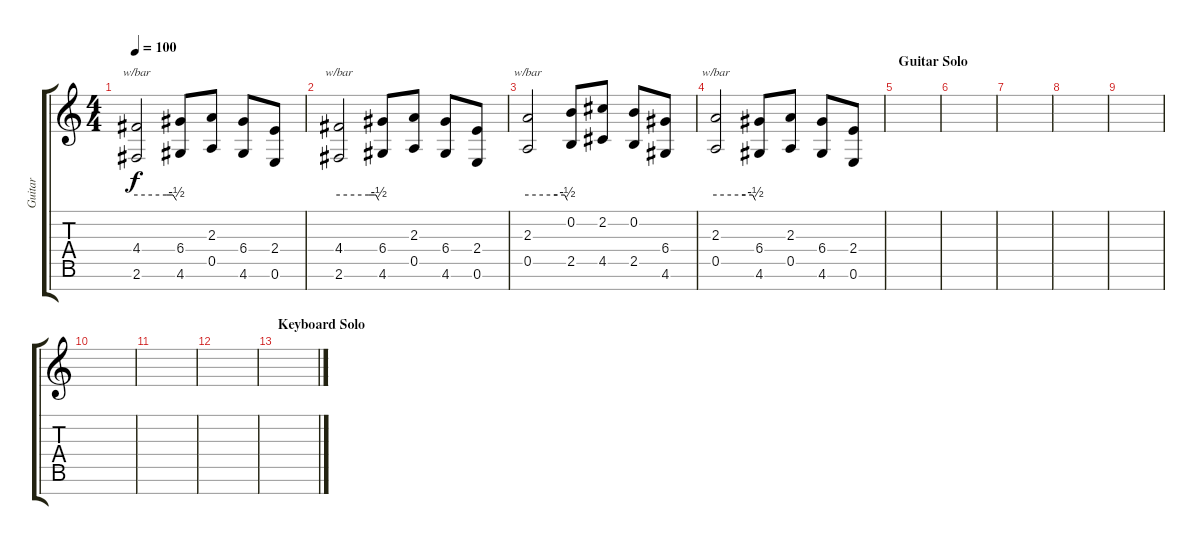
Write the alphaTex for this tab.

\track ("Guitar" "Guitar") {instrument distortionguitar}
\staff {score tabs}
\tuning (E4 B3 G3 D3 A2 E2 B1) {hide}
\ts (4 4)
\tempo 100
\clef g2
\ks c
(4.4 2.6).2{tbe (custom default 0 0 45 0 52 0 55 0 60 -2) dy f} (6.4 4.6).8 (2.3 0.5).8 (6.4 4.6).8 (2.4 0.6).8 |
(4.4 2.6).2{tbe (custom default 0 0 45 0 50 0 54 0 56 0 60 -2)} (6.4 4.6).8 (2.3 0.5).8 (6.4 4.6).8 (2.4 0.6).8 |
(2.3 0.5).2{tbe (custom default 0 0 45 0 56 0 60 -2)} (0.2 2.5).8 (2.2 4.5).8 (0.2 2.5).8 (6.4 4.6).8 |
(2.3 0.5).2{tbe (custom default 0 0 45 0 56 0 60 -2)} (6.4 4.6).8 (2.3 0.5).8 (6.4 4.6).8 (2.4 0.6).8 |
\section ("" "Guitar Solo")
|
|
|
|
|
|
|
|
\section ("" "Keyboard Solo")
